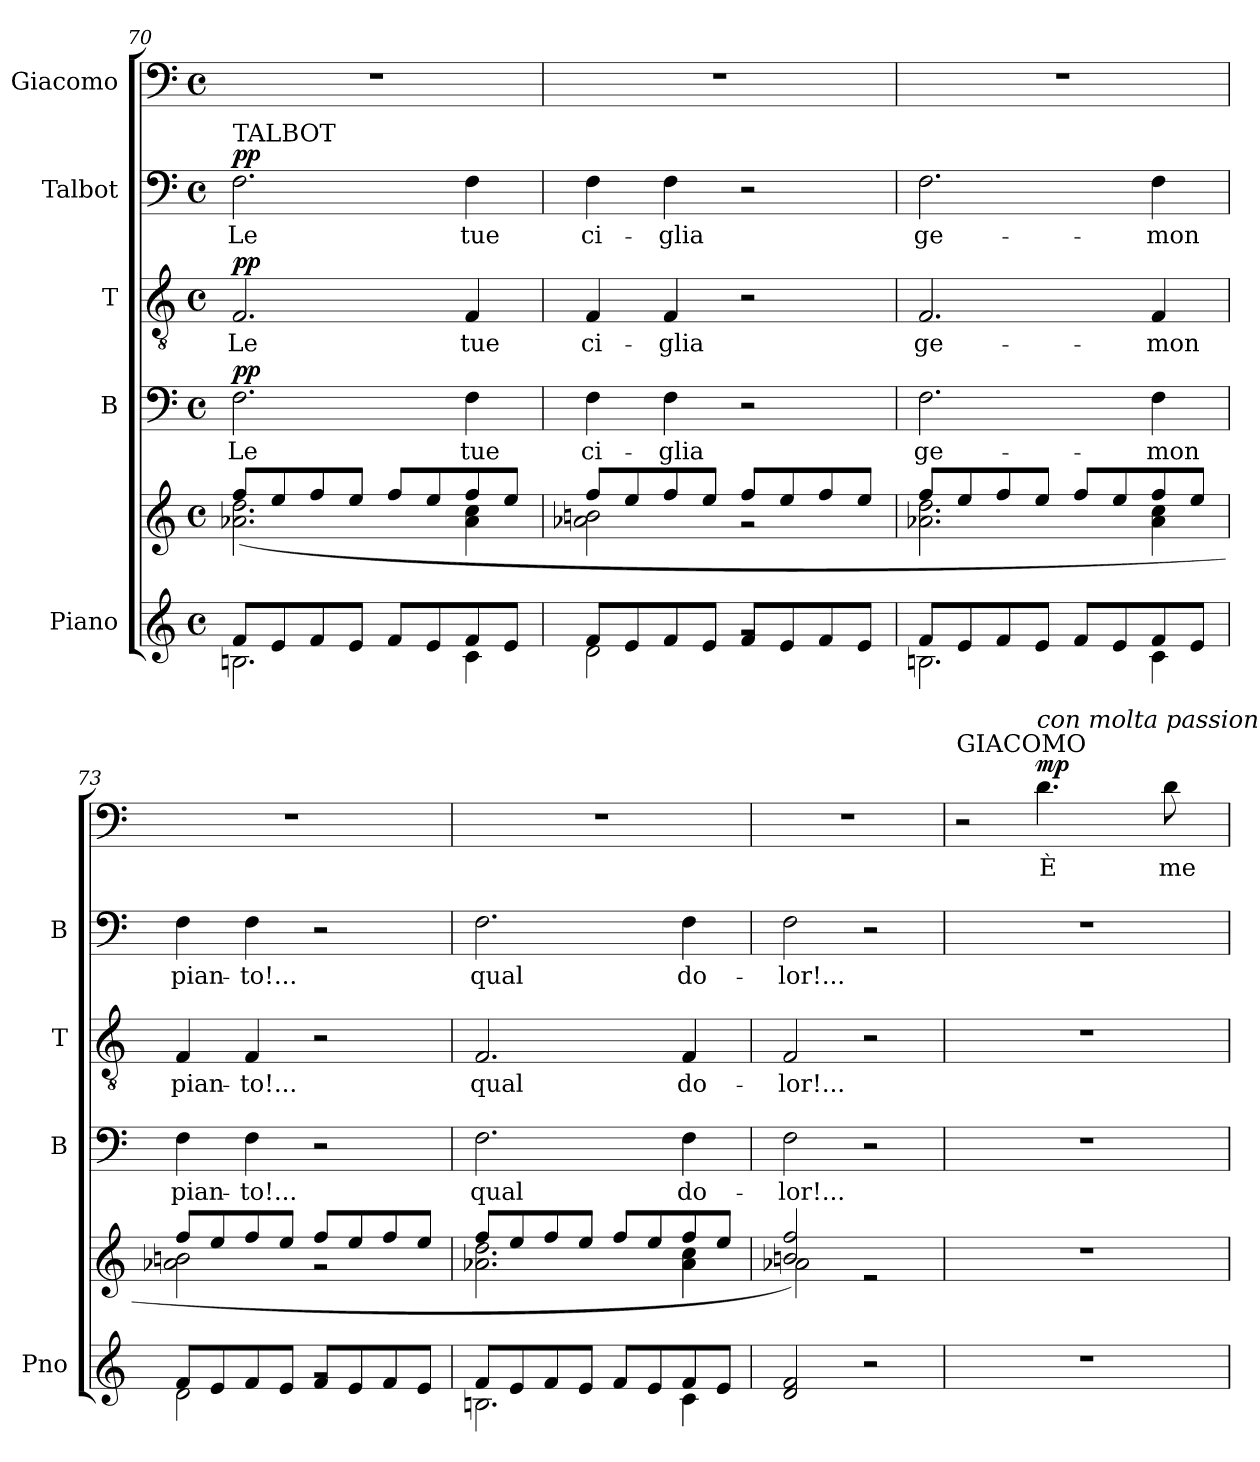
**kern	**kern	**kern	**text	**dynam	**kern	**text	**dynam	**kern	**text	**dynam	**kern	**text	**dynam
*part5	*part5	*part4	*part4	*part4	*part3	*part3	*part3	*part2	*part2	*part2	*part1	*part1	*part1
*staff6	*staff5	*staff4	*staff4	*staff4	*staff3	*staff3	*staff3	*staff2	*staff2	*staff2	*staff1	*staff1	*staff1
*I"Piano	*	*I"B	*	*	*I"T	*	*	*I"Talbot	*	*	*I"Giacomo	*	*
*I'Pno	*	*I'B	*	*	*I'T	*	*	*I'B	*	*	*	*	*
!!LO:PB:g=z
*clefG2	*clefG2	*clefF4	*	*	*clefGv2	*	*	*clefF4	*	*	*clefF4	*	*
*k[]	*k[]	*k[]	*	*	*k[]	*	*	*k[]	*	*	*k[]	*	*
*M4/4	*M4/4	*M4/4	*	*	*M4/4	*	*	*M4/4	*	*	*M4/4	*	*
*met(c)	*met(c)	*met(c)	*	*	*met(c)	*	*	*met(c)	*	*	*met(c)	*	*
=70	=70	=70	=70	=70	=70	=70	=70	=70	=70	=70	=70	=70	=70
*^	*^	*	*	*	*	*	*	*	*	*	*	*	*
!	!	!	!	!	!	!	!	!	!	!LO:TX:a:t=TALBOT	!	!	!	!	!
!	!	!	!	!	!LO:LY:b	!LO:DY:a	!	!LO:LY:b	!LO:DY:a	!	!LO:LY:b	!LO:DY:a	!	!	!
8f/L	2.Bn\	8ff/L	(2.a-X\ 2.dd\	2.F\	Le	pp	2.F/	Le	pp	2.F\	Le	pp	1r	.	.
8e/	.	8ee/	.	.	.	.	.	.	.	.	.	.	.	.	.
8f/	.	8ff/	.	.	.	.	.	.	.	.	.	.	.	.	.
8e/J	.	8ee/J	.	.	.	.	.	.	.	.	.	.	.	.	.
8f/L	.	8ff/L	.	.	.	.	.	.	.	.	.	.	.	.	.
8e/	.	8ee/	.	.	.	.	.	.	.	.	.	.	.	.	.
!	!	!	!	!	!LO:LY:b	!	!	!LO:LY:b	!	!	!LO:LY:b	!	!	!	!
8f/	4c\	8ff/	4a-\ 4cc\	4F\	tue	.	4F/	tue	.	4F\	tue	.	.	.	.
8e/J	.	8ee/J	.	.	.	.	.	.	.	.	.	.	.	.	.
=71	=71	=71	=71	=71	=71	=71	=71	=71	=71	=71	=71	=71	=71	=71	=71
!	!	!	!	!	!LO:LY:b	!	!	!LO:LY:b	!	!	!LO:LY:b	!	!	!	!
8f/L	2d\	8ff/L	2a-X\ 2bn\	4F\	ci-	.	4F/	ci-	.	4F\	ci-	.	1r	.	.
8e/	.	8ee/	.	.	.	.	.	.	.	.	.	.	.	.	.
!	!	!	!	!	!LO:LY:b	!	!	!LO:LY:b	!	!	!LO:LY:b	!	!	!	!
8f/	.	8ff/	.	4F\	-glia	.	4F/	-glia	.	4F\	-glia	.	.	.	.
8e/J	.	8ee/J	.	.	.	.	.	.	.	.	.	.	.	.	.
8f/L	2rg	8ff/L	2rg	2r	.	.	2r	.	.	2r	.	.	.	.	.
8e/	.	8ee/	.	.	.	.	.	.	.	.	.	.	.	.	.
8f/	.	8ff/	.	.	.	.	.	.	.	.	.	.	.	.	.
8e/J	.	8ee/J	.	.	.	.	.	.	.	.	.	.	.	.	.
=72	=72	=72	=72	=72	=72	=72	=72	=72	=72	=72	=72	=72	=72	=72	=72
!	!	!	!	!	!LO:LY:b	!	!	!LO:LY:b	!	!	!LO:LY:b	!	!	!	!
8f/L	2.Bn\	8ff/L	2.a-X\ 2.dd\	2.F\	ge-	.	2.F/	ge-	.	2.F\	ge-	.	1r	.	.
8e/	.	8ee/	.	.	.	.	.	.	.	.	.	.	.	.	.
8f/	.	8ff/	.	.	.	.	.	.	.	.	.	.	.	.	.
8e/J	.	8ee/J	.	.	.	.	.	.	.	.	.	.	.	.	.
8f/L	.	8ff/L	.	.	.	.	.	.	.	.	.	.	.	.	.
8e/	.	8ee/	.	.	.	.	.	.	.	.	.	.	.	.	.
!	!	!	!	!	!LO:LY:b	!	!	!LO:LY:b	!	!	!LO:LY:b	!	!	!	!
8f/	4c\	8ff/	4a-\ 4cc\	4F\	-mon	.	4F/	-mon	.	4F\	-mon	.	.	.	.
8e/J	.	8ee/J	.	.	.	.	.	.	.	.	.	.	.	.	.
=73	=73	=73	=73	=73	=73	=73	=73	=73	=73	=73	=73	=73	=73	=73	=73
!	!	!	!	!	!LO:LY:b	!	!	!LO:LY:b	!	!	!LO:LY:b	!	!	!	!
8f/L	2d\	8ff/L	2a-X\ 2bn\	4F\	pian-	.	4F/	pian-	.	4F\	pian-	.	1r	.	.
8e/	.	8ee/	.	.	.	.	.	.	.	.	.	.	.	.	.
!	!	!	!	!	!LO:LY:b	!	!	!LO:LY:b	!	!	!LO:LY:b	!	!	!	!
8f/	.	8ff/	.	4F\	-to!...	.	4F/	-to!...	.	4F\	-to!...	.	.	.	.
8e/J	.	8ee/J	.	.	.	.	.	.	.	.	.	.	.	.	.
8f/L	2rg	8ff/L	2rg	2r	.	.	2r	.	.	2r	.	.	.	.	.
8e/	.	8ee/	.	.	.	.	.	.	.	.	.	.	.	.	.
8f/	.	8ff/	.	.	.	.	.	.	.	.	.	.	.	.	.
8e/J	.	8ee/J	.	.	.	.	.	.	.	.	.	.	.	.	.
=74	=74	=74	=74	=74	=74	=74	=74	=74	=74	=74	=74	=74	=74	=74	=74
!	!	!	!	!	!LO:LY:b	!	!	!LO:LY:b	!	!	!LO:LY:b	!	!	!	!
8f/L	2.Bn\	8ff/L	2.a-X\ 2.dd\	2.F\	qual	.	2.F/	qual	.	2.F\	qual	.	1r	.	.
8e/	.	8ee/	.	.	.	.	.	.	.	.	.	.	.	.	.
8f/	.	8ff/	.	.	.	.	.	.	.	.	.	.	.	.	.
8e/J	.	8ee/J	.	.	.	.	.	.	.	.	.	.	.	.	.
8f/L	.	8ff/L	.	.	.	.	.	.	.	.	.	.	.	.	.
8e/	.	8ee/	.	.	.	.	.	.	.	.	.	.	.	.	.
!	!	!	!	!	!LO:LY:b	!	!	!LO:LY:b	!	!	!LO:LY:b	!	!	!	!
8f/	4c\	8ff/	4a-\ 4cc\	4F\	do-	.	4F/	do-	.	4F\	do-	.	.	.	.
8e/J	.	8ee/J	.	.	.	.	.	.	.	.	.	.	.	.	.
*v	*v	*	*	*	*	*	*	*	*	*	*	*	*	*	*
=75	=75	=75	=75	=75	=75	=75	=75	=75	=75	=75	=75	=75	=75	=75
!	!	!	!	!LO:LY:b	!	!	!LO:LY:b	!	!	!LO:LY:b	!	!	!	!
2d/ 2f/	2bn/ 2ff/	2a-X\)	2F\	-lor!...	.	2F/	-lor!...	.	2F\	-lor!...	.	1r	.	.
2r	2re	2ryy	2r	.	.	2r	.	.	2r	.	.	.	.	.
!!LO:LB:g=z
=76	=76	=76	=76	=76	=76	=76	=76	=76	=76	=76	=76	=76	=76	=76
!	!	!	!	!	!	!	!	!	!	!	!	!LO:TX:a:t=GIACOMO	!	!
*	*v	*v	*	*	*	*	*	*	*	*	*	*	*	*
1r	1r	1r	.	.	1r	.	.	1r	.	.	2r	.	.
!	!	!	!	!	!	!	!	!	!	!	!LO:TX:a:i:t=con molta passione	!	!
!	!	!	!	!	!	!	!	!	!	!	!	!LO:LY:b	!LO:DY:a
.	.	.	.	.	.	.	.	.	.	.	4.d\	È	mp
!	!	!	!	!	!	!	!	!	!	!	!	!LO:LY:b	!
.	.	.	.	.	.	.	.	.	.	.	8d\	me-	.
=	=	=	=	=	=	=	=	=	=	=	=	=	=
*-	*-	*-	*-	*-	*-	*-	*-	*-	*-	*-	*-	*-	*-
